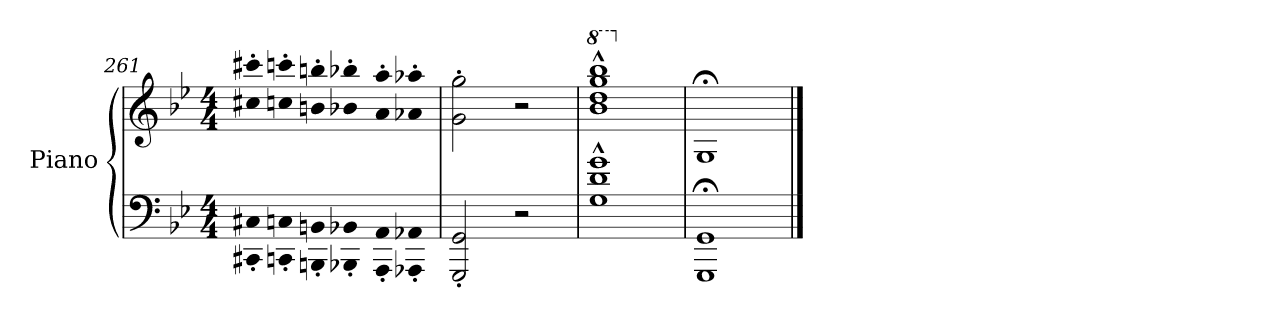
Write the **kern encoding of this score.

**kern	**kern
*part1	*part1
*staff2	*staff1
*I"Piano	*
*I'Pno	*
!!LO:LB:g=z
*clefF4	*clefG2
*k[b-e-]	*k[b-e-]
*B-:	*B-:
*M4/4	*M4/4
*Xtuplet	*
=261	=261
!LO:N:vis=4	!
*	*Xtuplet
!	!LO:N:vis=4
4096%683CC#X/'< 4096%683C#X/'<	4096%683cc#X\'> 4096%683ccc#X\'>
!LO:N:vis=4	!LO:N:vis=4
2048%341CCn/'< 2048%341Cn/'<	2048%341ccn\'> 2048%341cccn\'>
!LO:N:vis=4	!LO:N:vis=4
4096%683BBBn/'< 4096%683BBn/'<	4096%683bn\'> 4096%683bbn\'>
!LO:N:vis=4	!LO:N:vis=4
4096%683BBB-X/'< 4096%683BB-X/'<	4096%683b-X\'> 4096%683bb-X\'>
!LO:N:vis=4	!LO:N:vis=4
2048%341AAA/'< 2048%341AA/'<	2048%341a\'> 2048%341aa\'>
!LO:N:vis=4	!LO:N:vis=4
4096%683AAA-X/'< 4096%683AA-X/'<	4096%683a-X\'> 4096%683aa-X\'>
=262	=262
2GGG/'< 2GG/'<	2g\'> 2gg\'>
2r	2r
=263	=263
*	*8va
1G^^> 1d^^> 1g^^>	1bb-^^> 1ddd^^> 1ggg^^> 1bbb-^^>
=264	=264
*	*X8va
1GGG; 1GG;	1G;
==	==
*-	*-
